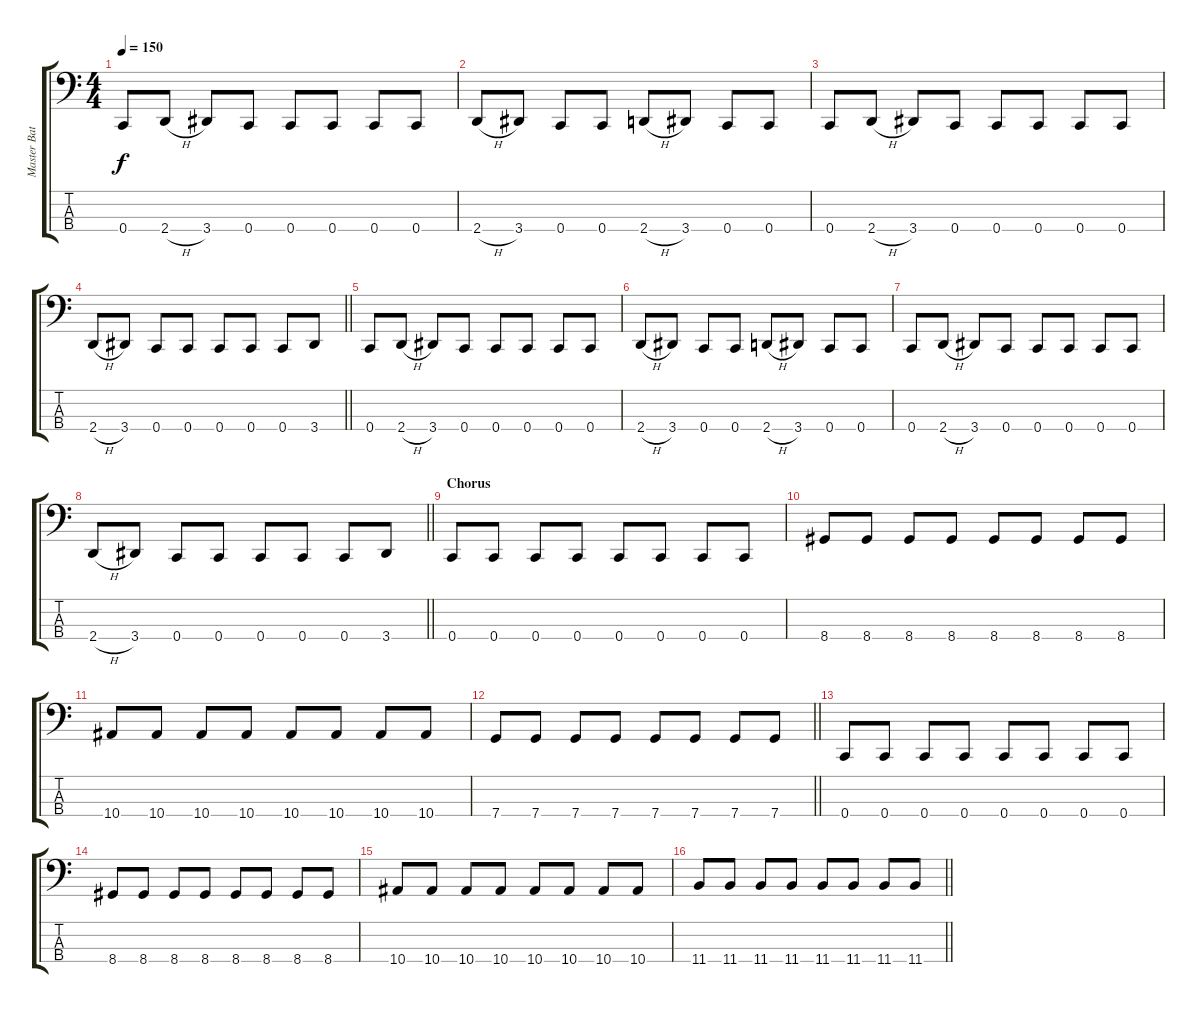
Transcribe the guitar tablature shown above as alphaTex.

\track ("Master Bates" "Master Bat") {instrument electricbassfinger}
\staff {score tabs}
\tuning (F2 C2 G1 C1) {hide}
\ts (4 4)
\section ("" "")
\tempo 150
\clef f4
\ks c
0.4.8{dy f} 2.4{h}.8 3.4.8 0.4.8 0.4.8 0.4.8 0.4.8 0.4.8 |
2.4{h}.8 3.4.8 0.4.8 0.4.8 2.4{h}.8 3.4.8 0.4.8 0.4.8 |
0.4.8 2.4{h}.8 3.4.8 0.4.8 0.4.8 0.4.8 0.4.8 0.4.8 |
\barLineRight lightlight
2.4{h}.8 3.4.8 0.4.8 0.4.8 0.4.8 0.4.8 0.4.8 3.4.8 |
\section ("" "")
0.4.8 2.4{h}.8 3.4.8 0.4.8 0.4.8 0.4.8 0.4.8 0.4.8 |
2.4{h}.8 3.4.8 0.4.8 0.4.8 2.4{h}.8 3.4.8 0.4.8 0.4.8 |
0.4.8 2.4{h}.8 3.4.8 0.4.8 0.4.8 0.4.8 0.4.8 0.4.8 |
\barLineRight lightlight
2.4{h}.8 3.4.8 0.4.8 0.4.8 0.4.8 0.4.8 0.4.8 3.4.8 |
\section ("" "Chorus")
0.4.8 0.4.8 0.4.8 0.4.8 0.4.8 0.4.8 0.4.8 0.4.8 |
8.4.8 8.4.8 8.4.8 8.4.8 8.4.8 8.4.8 8.4.8 8.4.8 |
10.4.8 10.4.8 10.4.8 10.4.8 10.4.8 10.4.8 10.4.8 10.4.8 |
\barLineRight lightlight
7.4.8 7.4.8 7.4.8 7.4.8 7.4.8 7.4.8 7.4.8 7.4.8 |
\section ("" "")
0.4.8 0.4.8 0.4.8 0.4.8 0.4.8 0.4.8 0.4.8 0.4.8 |
8.4.8 8.4.8 8.4.8 8.4.8 8.4.8 8.4.8 8.4.8 8.4.8 |
10.4.8 10.4.8 10.4.8 10.4.8 10.4.8 10.4.8 10.4.8 10.4.8 |
\barLineRight lightlight
11.4.8 11.4.8 11.4.8 11.4.8 11.4.8 11.4.8 11.4.8 11.4.8
